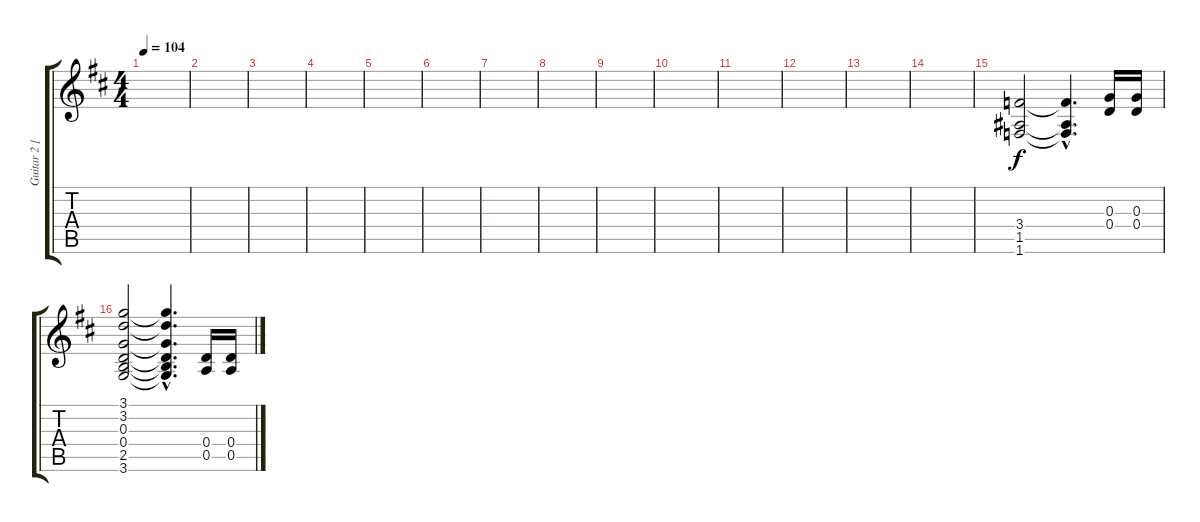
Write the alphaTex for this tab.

\track ("Guitar 2 [Dave]" "Guitar 2 [") {instrument distortionguitar}
\staff {score tabs}
\tuning (E4 B3 G3 D3 A2 E2) {hide}
\ts (4 4)
\tempo 104
\clef g2
\ks d
|
|
|
|
|
|
|
|
|
|
|
|
|
|
(3.4 1.5 1.6).2 (3.4{hac t} 1.5{hac t} 1.6{hac t}).4{d} (0.3 0.4).16 (0.3 0.4).16 |
(3.1 3.2 0.3 0.4 2.5 3.6).2 (3.1{hac t} 3.2{hac t} 0.3{hac t} 0.4{hac t} 2.5{hac t} 3.6{hac t}).4{d} (0.4 0.5).16 (0.4 0.5).16
